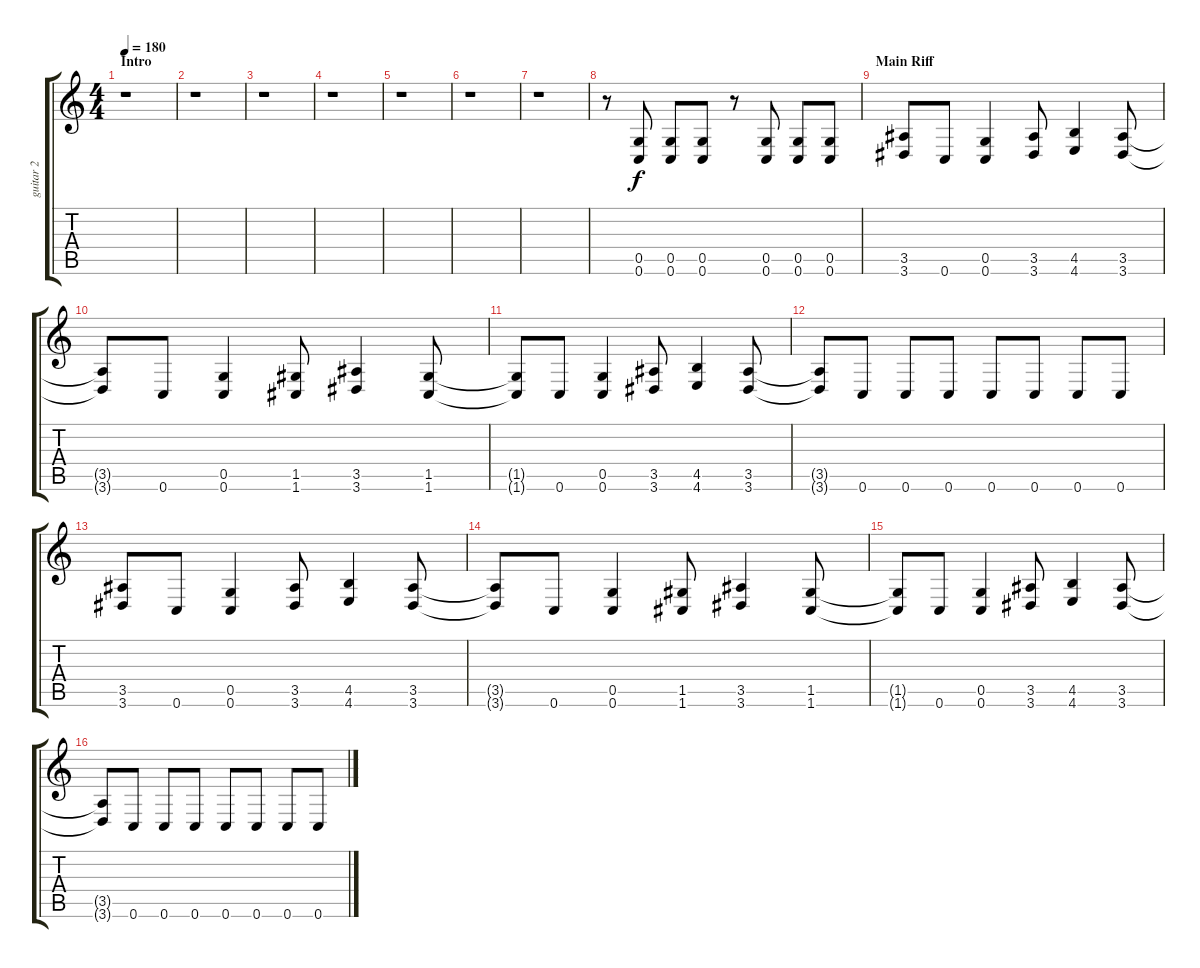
\track ("guitar 2" "guitar 2") {instrument distortionguitar}
\staff {score tabs}
\tuning (D4 A3 F3 C3 G2 C2) {hide}
\ts (4 4)
\section ("" "Intro")
\tempo 180
\clef g2
\ks c
r.1{dy f instrument distortionguitar} |
r.1 |
r.1 |
r.1 |
r.1 |
r.1 |
r.1 |
r.8 (0.5 0.6).8 (0.5 0.6).8 (0.5 0.6).8 r.8 (0.5 0.6).8 (0.5 0.6).8 (0.5 0.6).8 |
\section ("" "Main Riff")
(3.5 3.6).8 0.6.8 (0.5 0.6).4 (3.5 3.6).8 (4.5 4.6).4 (3.5 3.6).8 |
(3.5{t} 3.6{t}).8 0.6.8 (0.5 0.6).4 (1.5 1.6).8 (3.5 3.6).4 (1.5 1.6).8 |
(1.5{t} 1.6{t}).8 0.6.8 (0.5 0.6).4 (3.5 3.6).8 (4.5 4.6).4 (3.5 3.6).8 |
(3.5{t} 3.6{t}).8 0.6.8 0.6.8 0.6.8 0.6.8 0.6.8 0.6.8 0.6.8 |
(3.5 3.6).8 0.6.8 (0.5 0.6).4 (3.5 3.6).8 (4.5 4.6).4 (3.5 3.6).8 |
(3.5{t} 3.6{t}).8 0.6.8 (0.5 0.6).4 (1.5 1.6).8 (3.5 3.6).4 (1.5 1.6).8 |
(1.5{t} 1.6{t}).8 0.6.8 (0.5 0.6).4 (3.5 3.6).8 (4.5 4.6).4 (3.5 3.6).8 |
(3.5{t} 3.6{t}).8 0.6.8 0.6.8 0.6.8 0.6.8 0.6.8 0.6.8 0.6.8
